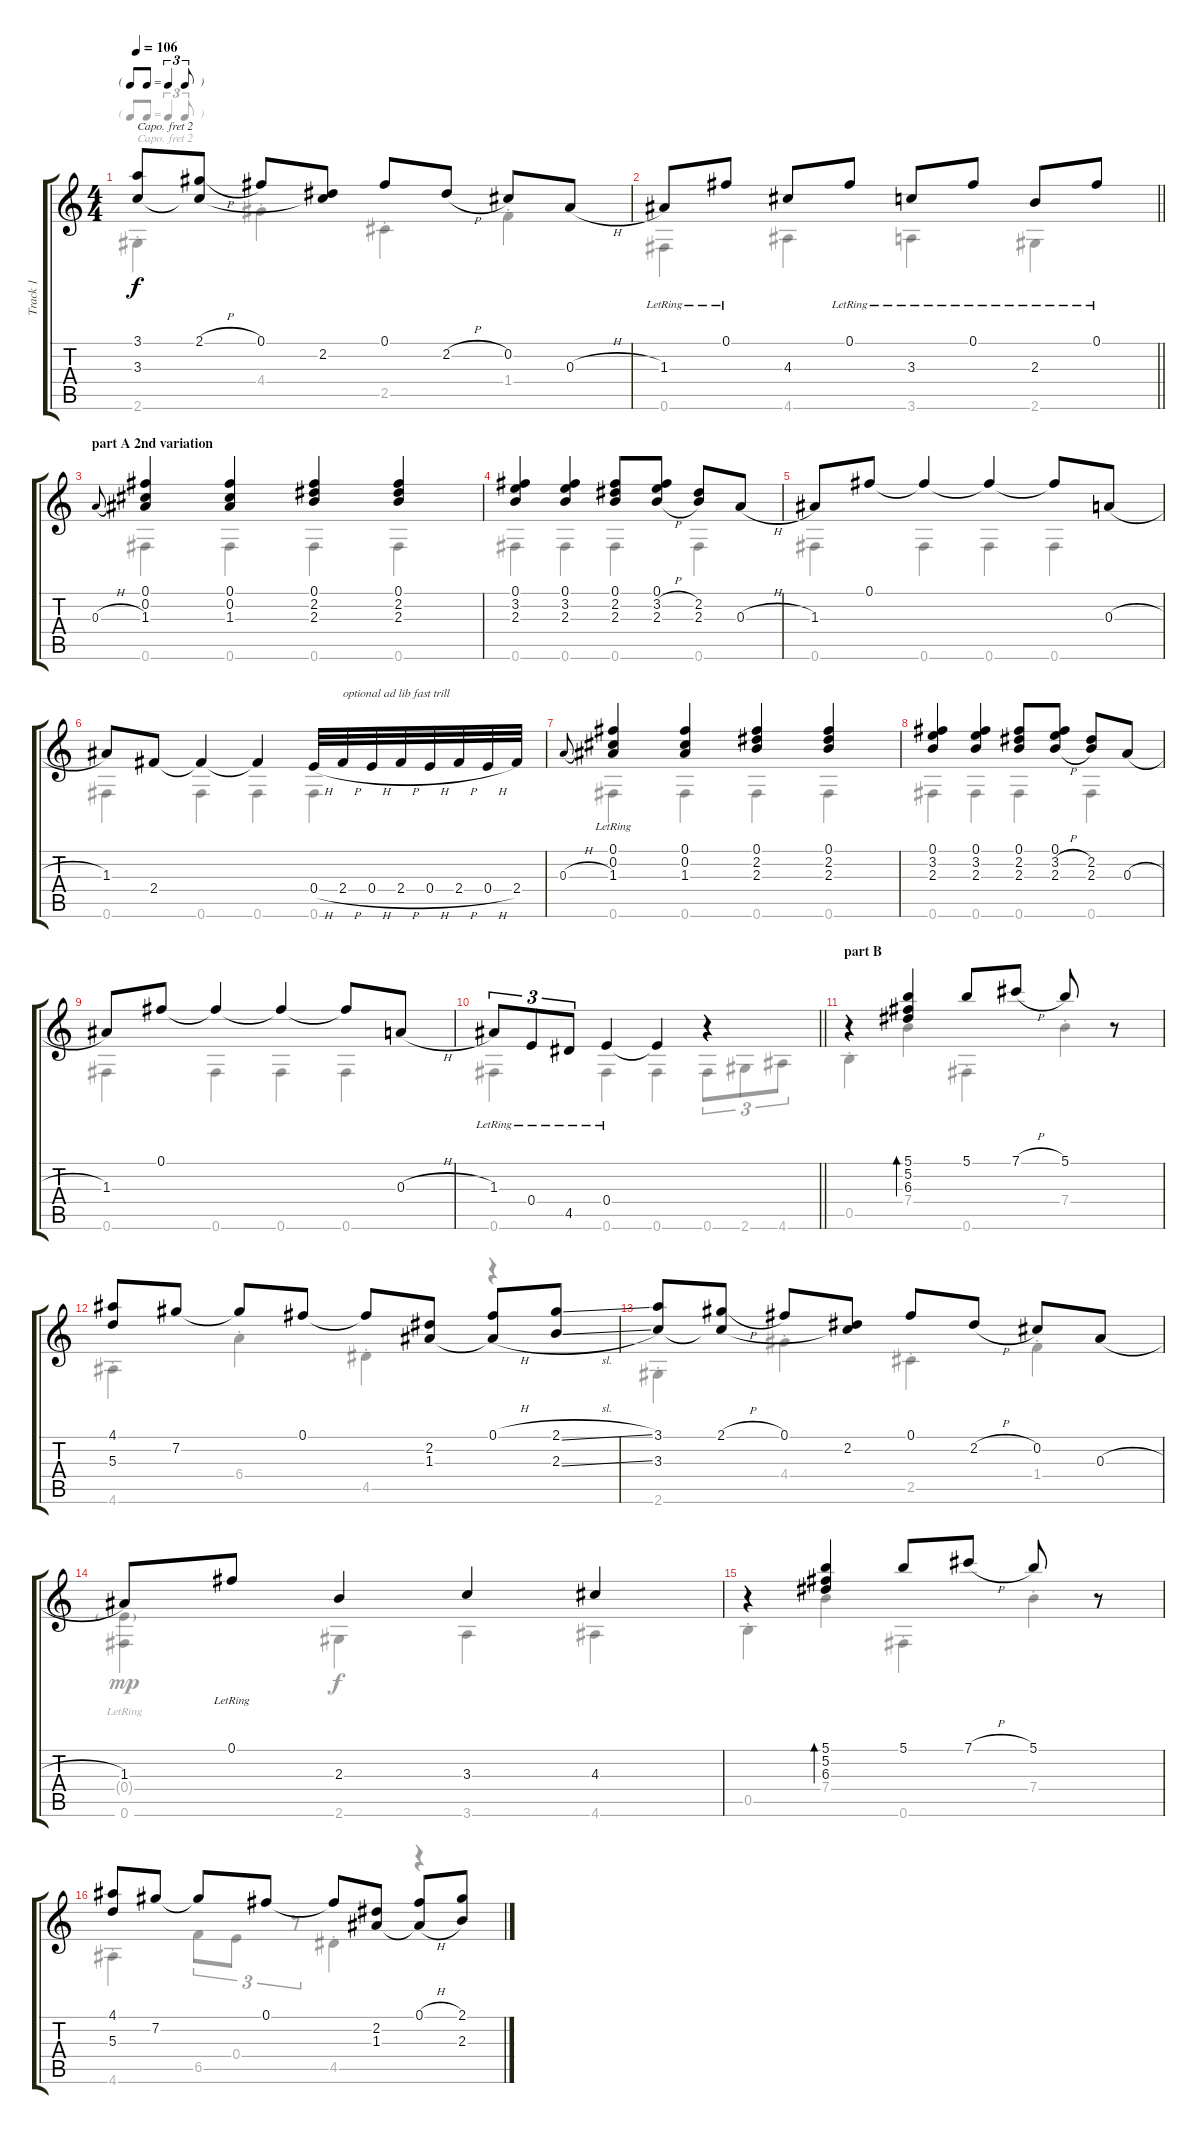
\track ("Track 1" "Track 1") {instrument acousticguitarsteel}
\staff {score tabs}
\capo 2
\tuning (E4 B3 G3 D3 A2 E2) {hide}
\voice
\ts (4 4)
\tf triplet8th
\tempo 106
\clef g2
\ks c
(3.1 3.3).8{dy f} (2.1{h} 3.3{t}).8 0.1.8 (2.2 3.3{t}).8 0.1.8 2.2{h}.8 0.2.8 0.3{h}.8 |
\barLineRight lightlight
1.3{lr}.8 0.1{lr}.8 4.3.8 0.1{lr}.8 3.3{lr}.8 0.1{lr}.8 2.3{lr}.8 0.1{lr}.8 |
\section ("" "part A 2nd variation")
0.3{h}.8{gr onbeat} (0.1 0.2 1.3).4 (0.1 0.2 1.3).4 (0.1 2.2 2.3).4 (0.1 2.2 2.3).4 |
(0.1 3.2 2.3).4 (0.1 3.2 2.3).4 (0.1 2.2 2.3).8 (0.1 3.2{h} 2.3{h}).8 (2.2 2.3).8 0.3{h}.8 |
1.3.8 0.1.8 0.1{t}.4 0.1{t}.4 0.1{t}.8 0.3{h}.8 |
1.3.8 2.4.8 2.4{t}.4 2.4{t}.4 0.4{h}.32 2.4{h}.32{txt "optional ad lib fast trill"} 0.4{h}.32 2.4{h}.32 0.4{h}.32 2.4{h}.32 0.4{h}.32 2.4.32 |
0.3{h}.8{gr onbeat} (0.1{lr} 0.2 1.3).4 (0.1 0.2 1.3).4 (0.1 2.2 2.3).4 (0.1 2.2 2.3).4 |
(0.1 3.2 2.3).4 (0.1 3.2 2.3).4 (0.1 2.2 2.3).8 (0.1 3.2{h} 2.3{h}).8 (2.2 2.3).8 0.3{h}.8 |
1.3.8 0.1.8 0.1{t}.4 0.1{t}.4 0.1{t}.8 0.3{h}.8 |
\barLineRight lightlight
1.3{lr}.8{tu (3 2)} 0.4{lr}.8{tu (3 2)} 4.5{lr}.8{tu (3 2)} 0.4{lr}.4 0.4{t}.4 r.4 |
\section ("" "part B")
r.4 (5.1 5.2 6.3).4{bd 60} 5.1.8 7.1{h}.8 5.1.8 r.8 |
(4.1 5.3).8 7.2.8 7.2{t}.8 0.1.8 0.1{t}.8 (2.2 1.3).8 (0.1{h} 1.3{h t}).8 (2.1{sl} 2.3{sl}).8 |
(3.1 3.3).8 (2.1{h} 3.3{t}).8 0.1.8 (2.2 3.3{t}).8 0.1.8 2.2{h}.8 0.2.8 0.3{h}.8 |
1.3.8 0.1{lr}.8 2.3.4 3.3.4 4.3.4 |
r.4 (5.1 5.2 6.3).4{bd 60} 5.1.8 7.1{h}.8 5.1.8 r.8 |
(4.1 5.3).8 7.2.8 7.2{t}.8 0.1.8 0.1{t}.8 (2.2 1.3).8 (0.1{h} 1.3{h t}).8 (2.1{sl} 2.3{sl}).8
\voice
\clef g2
\ottava regular
\simile none
\ks c
2.6{st}.4{dy f} 4.4{st}.4 2.5{st}.4 1.4{st}.4 |
\barLineRight lightlight
0.6.4 4.6.4 3.6.4 2.6.4 |
0.6.4 0.6.4 0.6.4 0.6.4 |
0.6.4 0.6.4 0.6.4 0.6.4 |
0.6.4 0.6.4 0.6.4 0.6.4 |
0.6.4 0.6.4 0.6.4 0.6.4 |
0.6.4 0.6.4 0.6.4 0.6.4 |
0.6.4 0.6.4 0.6.4 0.6.4 |
0.6.4 0.6.4 0.6.4 0.6.4 |
\barLineRight lightlight
0.6.4 0.6.4 0.6.4 0.6.8{tu (3 2)} 2.6.8{tu (3 2)} 4.6.8{tu (3 2)} |
0.5{st}.4 7.4{st}.4 0.6{st}.4 7.4{st}.4 |
4.6{st}.4 6.4{st}.4 4.5{st}.4 r.4 |
2.6{st}.4 4.4{st}.4 2.5{st}.4 1.4{st}.4 |
(0.4{g lr} 0.6).4{dy mp} 2.6.4{dy f} 3.6.4 4.6.4 |
0.5{st}.4 7.4{st}.4 0.6{st}.4 7.4{st}.4 |
4.6{st}.4 6.5.8{tu (3 2)} 0.4.8{tu (3 2)} r.8{tu (3 2)} 4.5{st}.4 r.4
